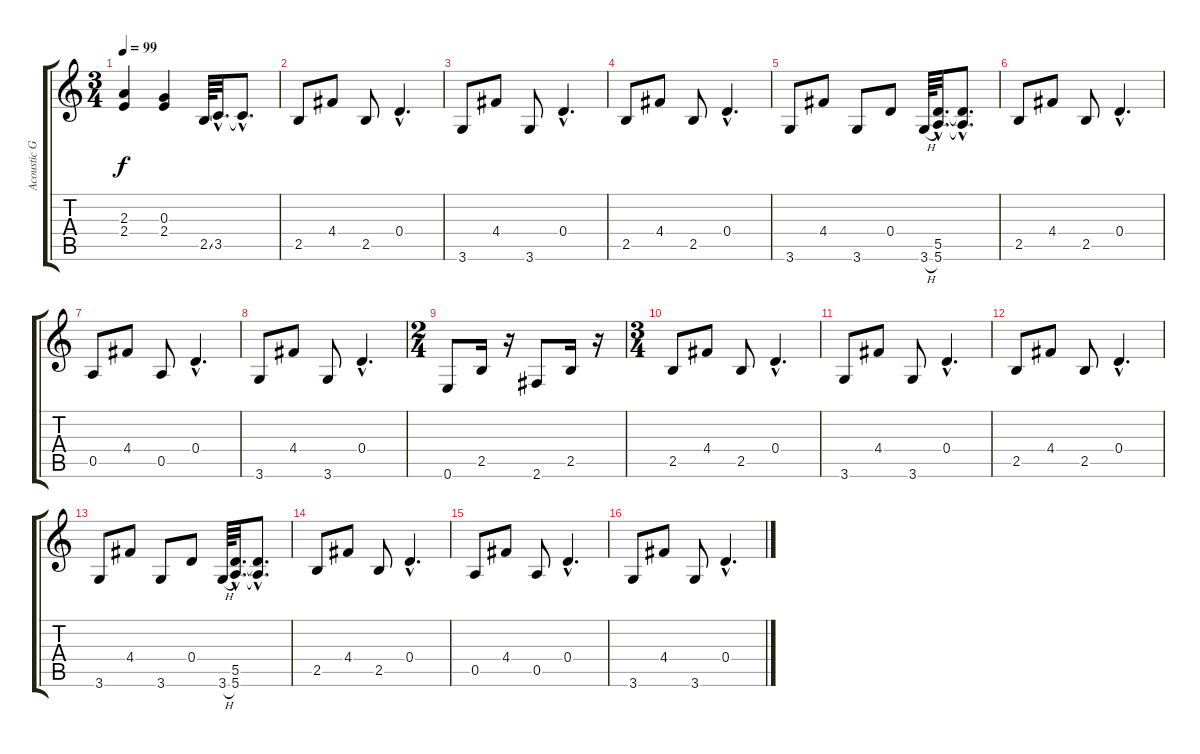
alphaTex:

\track ("Acoustic Guitar (Guitar 1)" "Acoustic G") {instrument electricguitarclean}
\staff {score tabs}
\tuning (E4 B3 G3 D3 A2 E2) {hide}
\ts (3 4)
\tempo 99
\clef g2
\ks c
(2.3 2.4).4{dy f} (0.3 2.4).4 2.5{ss}.64 3.5{hac}.32{d} 3.5{hac t}.8{d} |
2.5.8 4.4.8 2.5.8 0.4{hac}.4{d} |
3.6.8 4.4.8 3.6.8 0.4{hac}.4{d} |
2.5.8 4.4.8 2.5.8 0.4{hac}.4{d} |
3.6.8 4.4.8 3.6.8 0.4.8 3.6{h}.64 (5.5{hac} 5.6{hac}).32{d} (5.5{hac t} 5.6{hac t}).8{d} |
2.5.8 4.4.8 2.5.8 0.4{hac}.4{d} |
0.5.8 4.4.8 0.5.8 0.4{hac}.4{d} |
3.6.8 4.4.8 3.6.8 0.4{hac}.4{d} |
\ts (2 4)
0.6.8 2.5.16 r.16 2.6.8 2.5.16 r.16 |
\ts (3 4)
2.5.8 4.4.8 2.5.8 0.4{hac}.4{d} |
3.6.8 4.4.8 3.6.8 0.4{hac}.4{d} |
2.5.8 4.4.8 2.5.8 0.4{hac}.4{d} |
3.6.8 4.4.8 3.6.8 0.4.8 3.6{h}.64 (5.5{hac} 5.6{hac}).32{d} (5.5{hac t} 5.6{hac t}).8{d} |
2.5.8 4.4.8 2.5.8 0.4{hac}.4{d} |
0.5.8 4.4.8 0.5.8 0.4{hac}.4{d} |
3.6.8 4.4.8 3.6.8 0.4{hac}.4{d}
